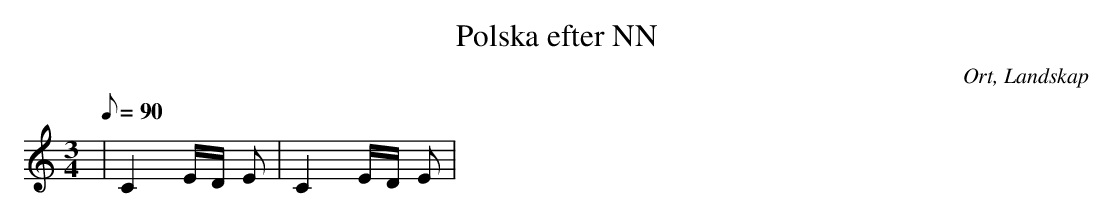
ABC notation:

X:1
T:Polska efter NN
O:Ort, Landskap
M:3/4
L:1/8
Q: 90
K:C
| C2 E/2D/2 E | C2 E/2D/2 E |
